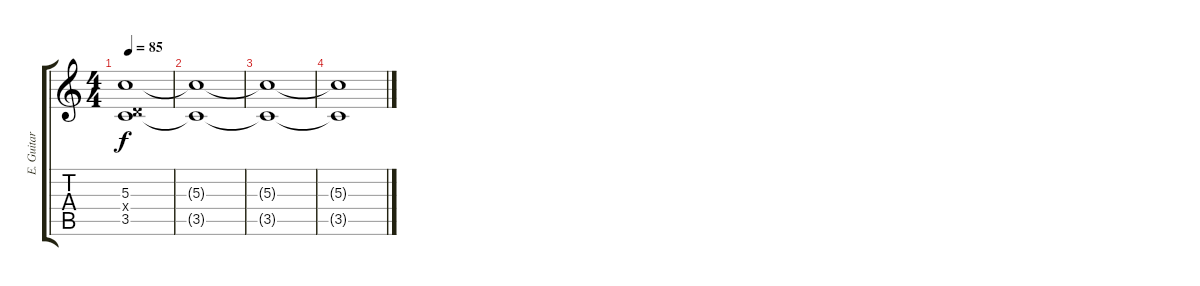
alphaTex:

\track ("E. Guitar I" "E. Guitar ") {instrument electricguitarclean}
\staff {score tabs}
\tuning (E4 B3 G3 D3 A2 E2) {hide}
\ts (4 4)
\tempo 85
\clef g2
\ks c
(5.3 0.4{x} 3.5).1{dy f} |
(5.3{t} 3.5{t}).1 |
(5.3{t} 3.5{t}).1 |
(5.3{t} 3.5{t}).1
